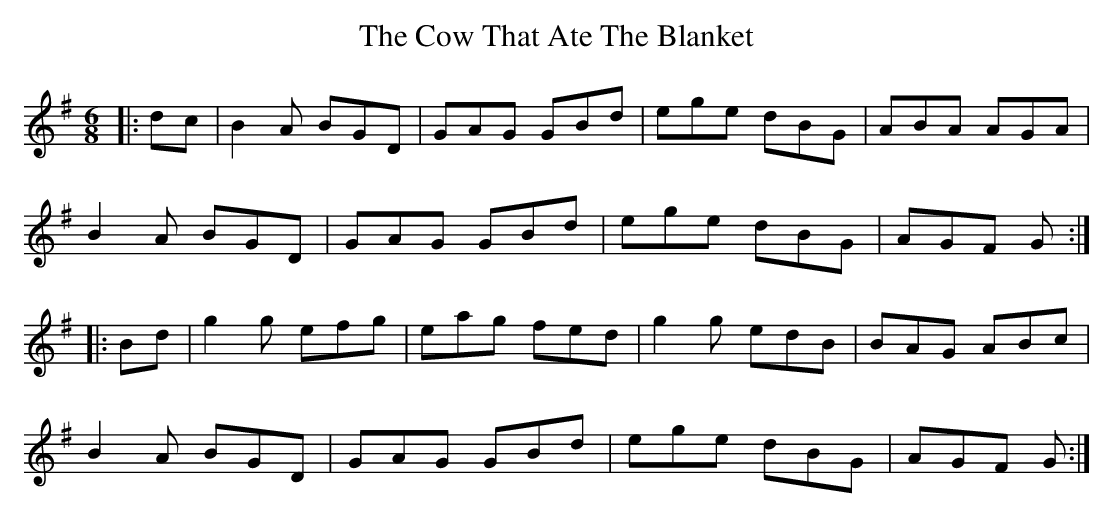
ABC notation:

X:1
T: The Cow That Ate The Blanket
M: 6/8
L: 1/8
K: Gmaj
|:dc|B2 A BGD|GAG GBd|ege dBG|ABA AGA|
B2 A BGD|GAG GBd|ege dBG|AGF G:|
|:Bd|g2 g efg|eag fed|g2 g edB|BAG ABc|
B2 A BGD|GAG GBd|ege dBG|AGF G:|
